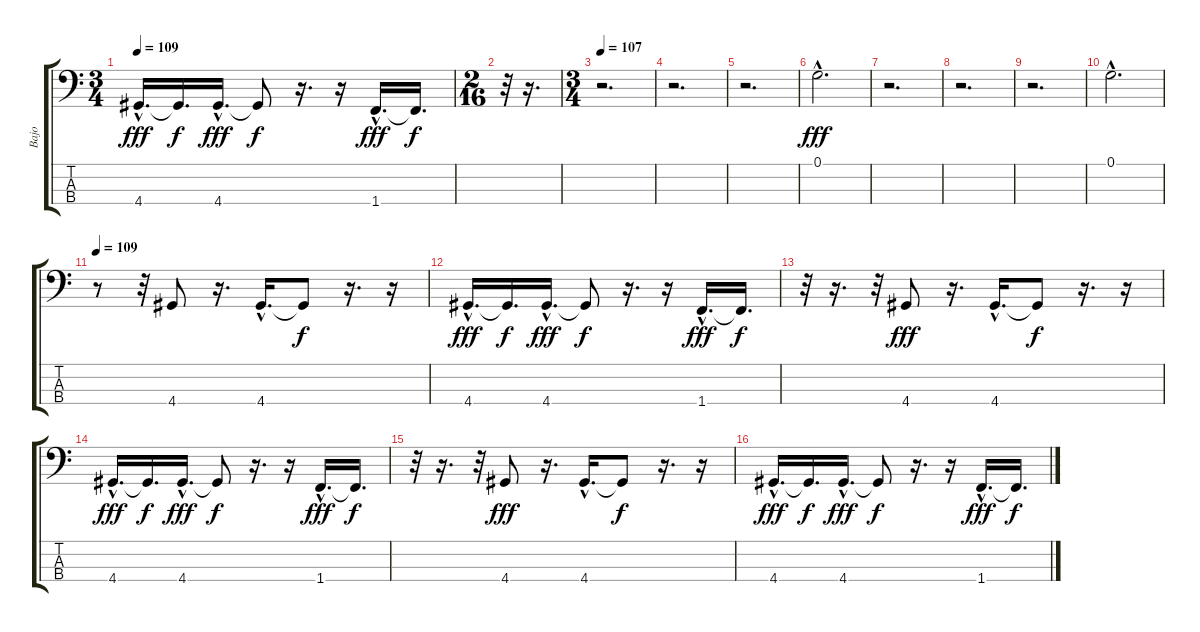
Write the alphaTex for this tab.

\track ("Bajo" "Bajo") {instrument electricbasspick}
\staff {score tabs}
\tuning (G2 D2 A1 E1) {hide}
\ts (3 4)
\tempo 109
\clef f4
\ks c
4.4{hac}.16{d dy fff} 4.4{t}.16{d dy f} 4.4{hac}.16{d dy fff} 4.4{t}.8{dy f} r.16{d} r.16 1.4{hac}.16{d dy fff} 1.4{t}.16{d dy f} |
\ts (2 16)
r.32 r.16{d} |
\ts (3 4)
\tempo 107
r.2{d} |
r.2{d} |
r.2{d} |
0.1{hac}.2{d dy fff} |
r.2{d} |
r.2{d} |
r.2{d} |
0.1{hac}.2{d} |
\tempo 109
r.8 r.32 4.4.8 r.16{d} 4.4{hac}.16{d} 4.4{t}.8{dy f} r.16{d} r.16 |
4.4{hac}.16{d dy fff} 4.4{t}.16{d dy f} 4.4{hac}.16{d dy fff} 4.4{t}.8{dy f} r.16{d} r.16 1.4{hac}.16{d dy fff} 1.4{t}.16{d dy f} |
r.32 r.16{d} r.32 4.4.8{dy fff} r.16{d} 4.4{hac}.16{d} 4.4{t}.8{dy f} r.16{d} r.16 |
4.4{hac}.16{d dy fff} 4.4{t}.16{d dy f} 4.4{hac}.16{d dy fff} 4.4{t}.8{dy f} r.16{d} r.16 1.4{hac}.16{d dy fff} 1.4{t}.16{d dy f} |
r.32 r.16{d} r.32 4.4.8{dy fff} r.16{d} 4.4{hac}.16{d} 4.4{t}.8{dy f} r.16{d} r.16 |
4.4{hac}.16{d dy fff} 4.4{t}.16{d dy f} 4.4{hac}.16{d dy fff} 4.4{t}.8{dy f} r.16{d} r.16 1.4{hac}.16{d dy fff} 1.4{t}.16{d dy f}
